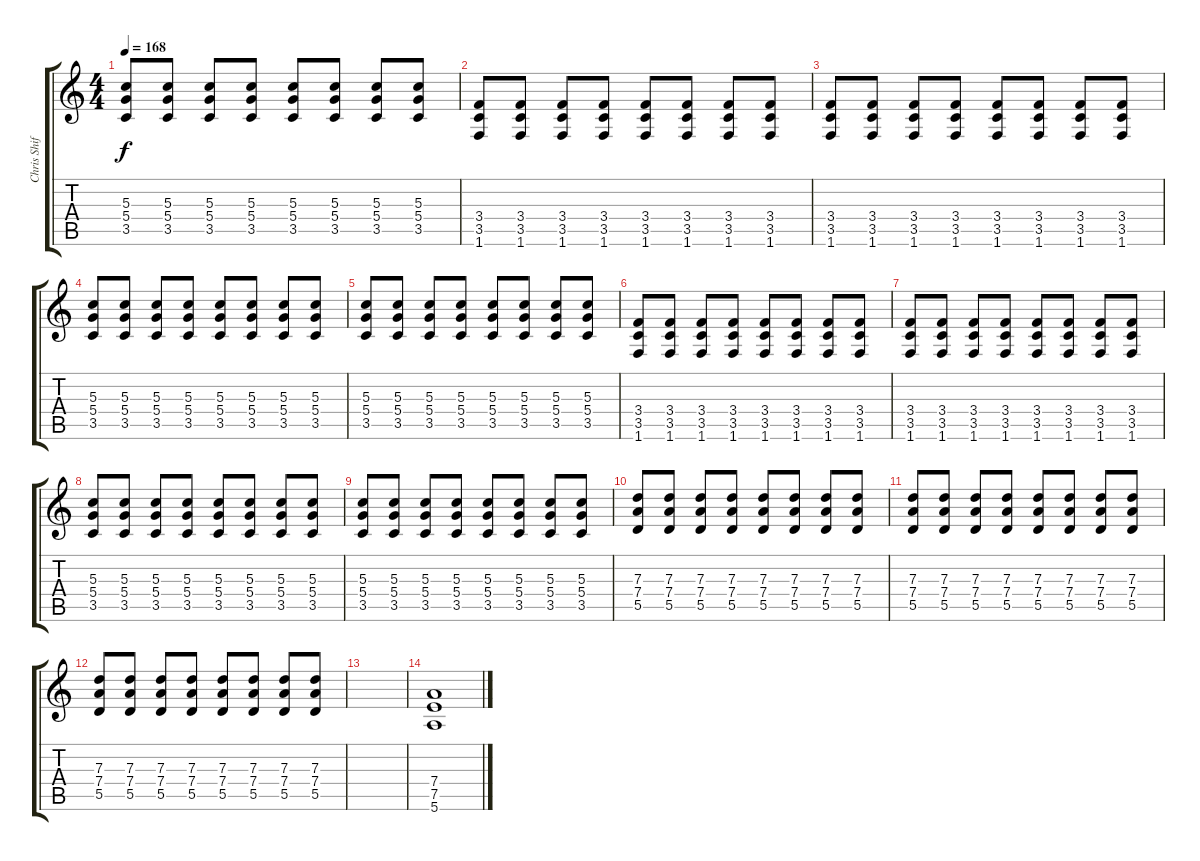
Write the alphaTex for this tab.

\track ("Chris Shiflett #1" "Chris Shif") {instrument distortionguitar}
\staff {score tabs}
\tuning (E4 B3 G3 D3 A2 E2) {hide}
\ts (4 4)
\tempo 168
\clef g2
\ks c
(5.3 5.4 3.5).8{dy f} (5.3 5.4 3.5).8 (5.3 5.4 3.5).8 (5.3 5.4 3.5).8 (5.3 5.4 3.5).8 (5.3 5.4 3.5).8 (5.3 5.4 3.5).8 (5.3 5.4 3.5).8 |
(3.4 3.5 1.6).8 (3.4 3.5 1.6).8 (3.4 3.5 1.6).8 (3.4 3.5 1.6).8 (3.4 3.5 1.6).8 (3.4 3.5 1.6).8 (3.4 3.5 1.6).8 (3.4 3.5 1.6).8 |
(3.4 3.5 1.6).8 (3.4 3.5 1.6).8 (3.4 3.5 1.6).8 (3.4 3.5 1.6).8 (3.4 3.5 1.6).8 (3.4 3.5 1.6).8 (3.4 3.5 1.6).8 (3.4 3.5 1.6).8 |
(5.3 5.4 3.5).8 (5.3 5.4 3.5).8 (5.3 5.4 3.5).8 (5.3 5.4 3.5).8 (5.3 5.4 3.5).8 (5.3 5.4 3.5).8 (5.3 5.4 3.5).8 (5.3 5.4 3.5).8 |
(5.3 5.4 3.5).8 (5.3 5.4 3.5).8 (5.3 5.4 3.5).8 (5.3 5.4 3.5).8 (5.3 5.4 3.5).8 (5.3 5.4 3.5).8 (5.3 5.4 3.5).8 (5.3 5.4 3.5).8 |
(3.4 3.5 1.6).8 (3.4 3.5 1.6).8 (3.4 3.5 1.6).8 (3.4 3.5 1.6).8 (3.4 3.5 1.6).8 (3.4 3.5 1.6).8 (3.4 3.5 1.6).8 (3.4 3.5 1.6).8 |
(3.4 3.5 1.6).8 (3.4 3.5 1.6).8 (3.4 3.5 1.6).8 (3.4 3.5 1.6).8 (3.4 3.5 1.6).8 (3.4 3.5 1.6).8 (3.4 3.5 1.6).8 (3.4 3.5 1.6).8 |
(5.3 5.4 3.5).8 (5.3 5.4 3.5).8 (5.3 5.4 3.5).8 (5.3 5.4 3.5).8 (5.3 5.4 3.5).8 (5.3 5.4 3.5).8 (5.3 5.4 3.5).8 (5.3 5.4 3.5).8 |
(5.3 5.4 3.5).8 (5.3 5.4 3.5).8 (5.3 5.4 3.5).8 (5.3 5.4 3.5).8 (5.3 5.4 3.5).8 (5.3 5.4 3.5).8 (5.3 5.4 3.5).8 (5.3 5.4 3.5).8 |
(7.3 7.4 5.5).8 (7.3 7.4 5.5).8 (7.3 7.4 5.5).8 (7.3 7.4 5.5).8 (7.3 7.4 5.5).8 (7.3 7.4 5.5).8 (7.3 7.4 5.5).8 (7.3 7.4 5.5).8 |
(7.3 7.4 5.5).8 (7.3 7.4 5.5).8 (7.3 7.4 5.5).8 (7.3 7.4 5.5).8 (7.3 7.4 5.5).8 (7.3 7.4 5.5).8 (7.3 7.4 5.5).8 (7.3 7.4 5.5).8 |
(7.3 7.4 5.5).8 (7.3 7.4 5.5).8 (7.3 7.4 5.5).8 (7.3 7.4 5.5).8 (7.3 7.4 5.5).8 (7.3 7.4 5.5).8 (7.3 7.4 5.5).8 (7.3 7.4 5.5).8 |
|
(7.4 7.5 5.6).1
